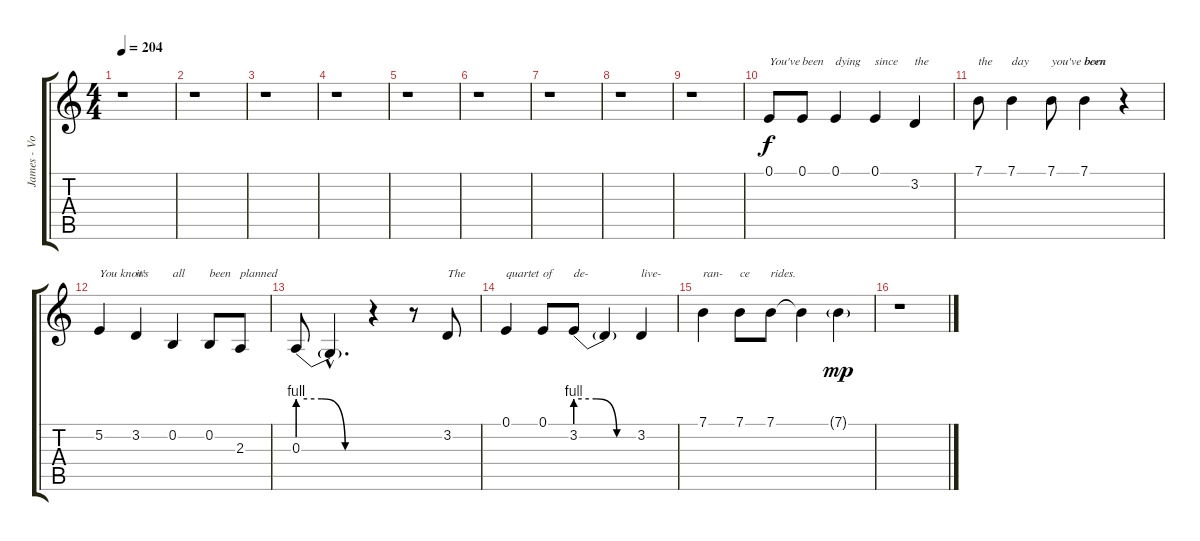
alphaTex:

\track ("James - Voice" "James - Vo") {instrument lead2sawtooth}
\staff {score tabs}
\tuning (E4 B3 G3 D3 A2 E2) {hide}
\ts (4 4)
\tempo 204
\clef g2
\ks c
r.1{dy mp} |
r.1 |
r.1 |
r.1 |
r.1 |
r.1 |
r.1 |
r.1 |
r.1 |
0.1.8{txt "You've" dy f} 0.1.8{txt "been"} 0.1.4{txt "dying"} 0.1.4{txt "since"} 3.2.4{txt "the"} |
7.1.8{txt "the"} 7.1.4{txt "day"} 7.1.8{txt "you've been"} 7.1.4{txt "born"} r.4 |
5.2.4{txt "You know"} 3.2.4{txt "it's"} 0.2.4{txt "all"} 0.2.8{txt "been"} 2.3.8{txt "planned"} |
0.3{be (custom 0 4 20 4 40 0 60 0)}.8 0.3{hac t}.4{d} r.4 r.8 3.2.8{txt "The"} |
0.1.4{txt "quartet"} 0.1.8{txt "of"} 3.2{be (custom 0 4 20 4 40 0 60 0)}.8{txt "de-"} 3.2{t}.4 3.2.4{txt "live-"} |
7.1.4{txt "ran-"} 7.1.8{txt "ce"} 7.1.8{txt "rides."} 7.1{t}.4 7.1{g}.4{dy mp} |
r.1
